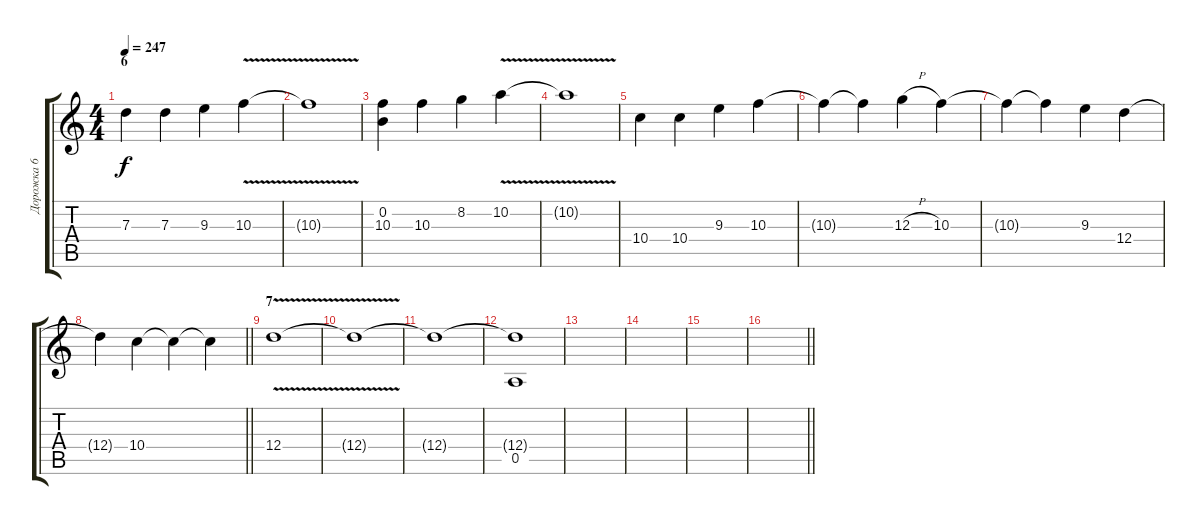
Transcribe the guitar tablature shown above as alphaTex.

\track ("Дорожка 6" "Дорожка 6") {instrument distortionguitar}
\staff {score tabs}
\tuning (E4 B3 G3 D3 A2 E2) {hide}
\ts (4 4)
\section ("" "6")
\tempo 247
\clef g2
\ks c
7.3.4{dy f} 7.3.4 9.3.4 10.3{v}.4 |
10.3{t}.1 |
(0.2 10.3).4 10.3.4 8.2.4 10.2{v}.4 |
10.2{t}.1 |
10.4.4 10.4.4 9.3.4 10.3.4 |
10.3{t}.4 10.3{t}.4 12.3{h}.4 10.3.4 |
10.3{t}.4 10.3{t}.4 9.3.4 12.4.4 |
\barLineRight lightlight
12.4{t}.4 10.4.4 10.4{t}.4 10.4{t}.4 |
\section ("" "7")
12.4{v}.1{volume 15 instrument distortionguitar} |
12.4{t}.1{volume 11 instrument distortionguitar} |
12.4{t}.1{volume 12} |
(12.4{t} 0.5).1{volume 7 instrument distortionguitar} |
|
|
|
\barLineRight lightlight
